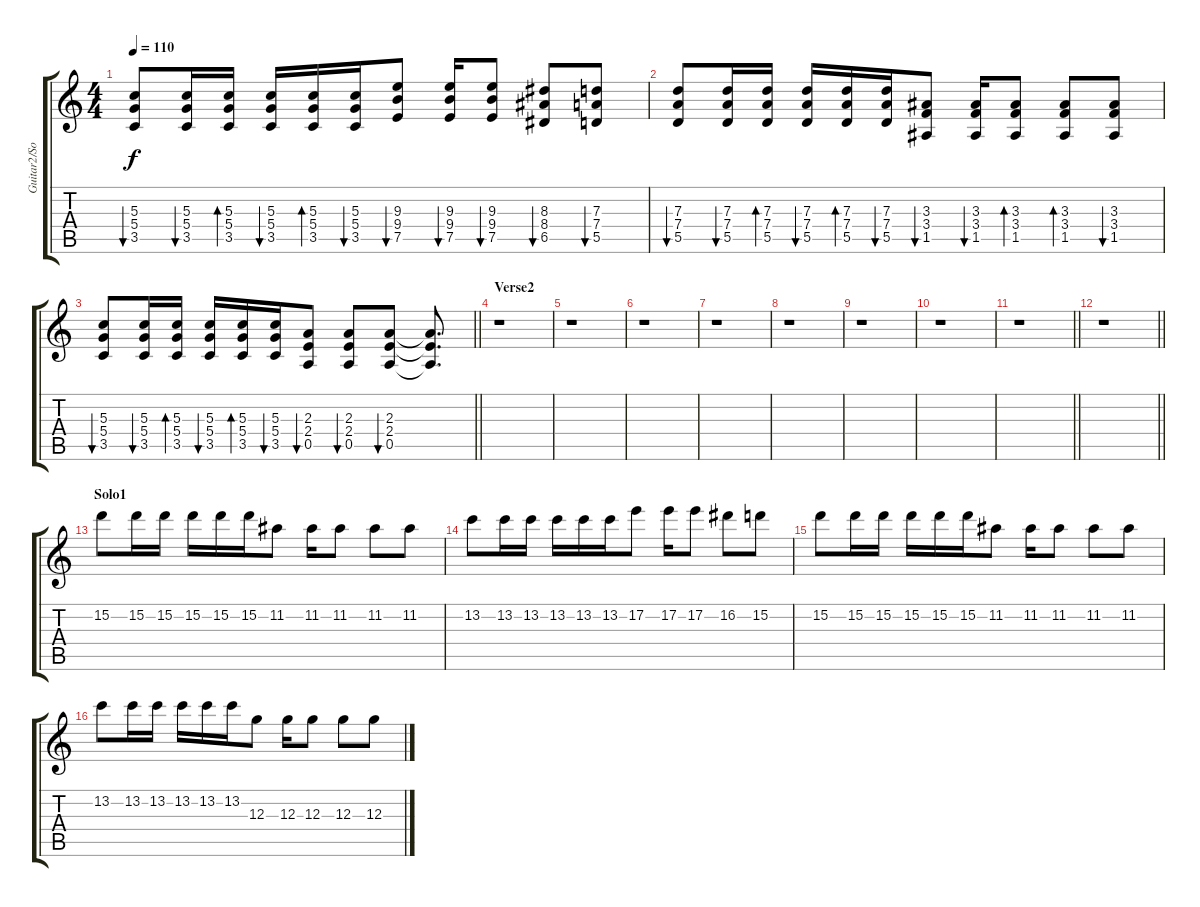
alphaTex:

\track ("Guitar2/Solo" "Guitar2/So") {instrument overdrivenguitar}
\staff {score tabs}
\tuning (E4 B3 G3 D3 A2 E2) {hide}
\ts (4 4)
\tempo 110
\clef g2
\ks c
(5.3 5.4 3.5).8{bu 60 dy f} (5.3 5.4 3.5).16{bu 60} (5.3 5.4 3.5).16{bd 60} (5.3 5.4 3.5).16{bu 60} (5.3 5.4 3.5).16{bd 60} (5.3 5.4 3.5).16{bu 60} (9.3 9.4 7.5).8{bu 60} (9.3 9.4 7.5).16{bu 60} (9.3 9.4 7.5).8{bu 60} (8.3 8.4 6.5).8{bu 60} (7.3 7.4 5.5).8{bu 60} |
(7.3 7.4 5.5).8{bu 60} (7.3 7.4 5.5).16{bu 60} (7.3 7.4 5.5).16{bd 60} (7.3 7.4 5.5).16{bu 60} (7.3 7.4 5.5).16{bd 60} (7.3 7.4 5.5).16{bu 60} (3.3 3.4 1.5).8{bu 60} (3.3 3.4 1.5).16{bu 60} (3.3 3.4 1.5).8{bd 60} (3.3 3.4 1.5).8{bd 60} (3.3 3.4 1.5).8{bu 60} |
\barLineRight lightlight
(5.3 5.4 3.5).8{bu 60} (5.3 5.4 3.5).16{bu 60} (5.3 5.4 3.5).16{bd 60} (5.3 5.4 3.5).16{bu 60} (5.3 5.4 3.5).16{bd 60} (5.3 5.4 3.5).16{bu 60} (2.3 2.4 0.5).8{bu 60} (2.3 2.4 0.5).8{bu 60} (2.3 2.4 0.5).8{bu 60} (2.3{t} 2.4{t} 0.5{t}).8{d} |
\section ("" "Verse2")
r.1{balance 7} |
r.1 |
r.1 |
r.1 |
r.1 |
r.1 |
r.1 |
\barLineRight lightlight
r.1 |
\barLineRight lightlight
r.1 |
\section ("" "Solo1")
15.2.8 15.2.16 15.2.16 15.2.16 15.2.16 15.2.16 11.2.8 11.2.16 11.2.8 11.2.8 11.2.8 |
13.2.8 13.2.16 13.2.16 13.2.16 13.2.16 13.2.16 17.2.8 17.2.16 17.2.8 16.2.8 15.2.8 |
15.2.8 15.2.16 15.2.16 15.2.16 15.2.16 15.2.16 11.2.8 11.2.16 11.2.8 11.2.8 11.2.8 |
13.2.8 13.2.16 13.2.16 13.2.16 13.2.16 13.2.16 12.3.8 12.3.16 12.3.8 12.3.8 12.3.8
